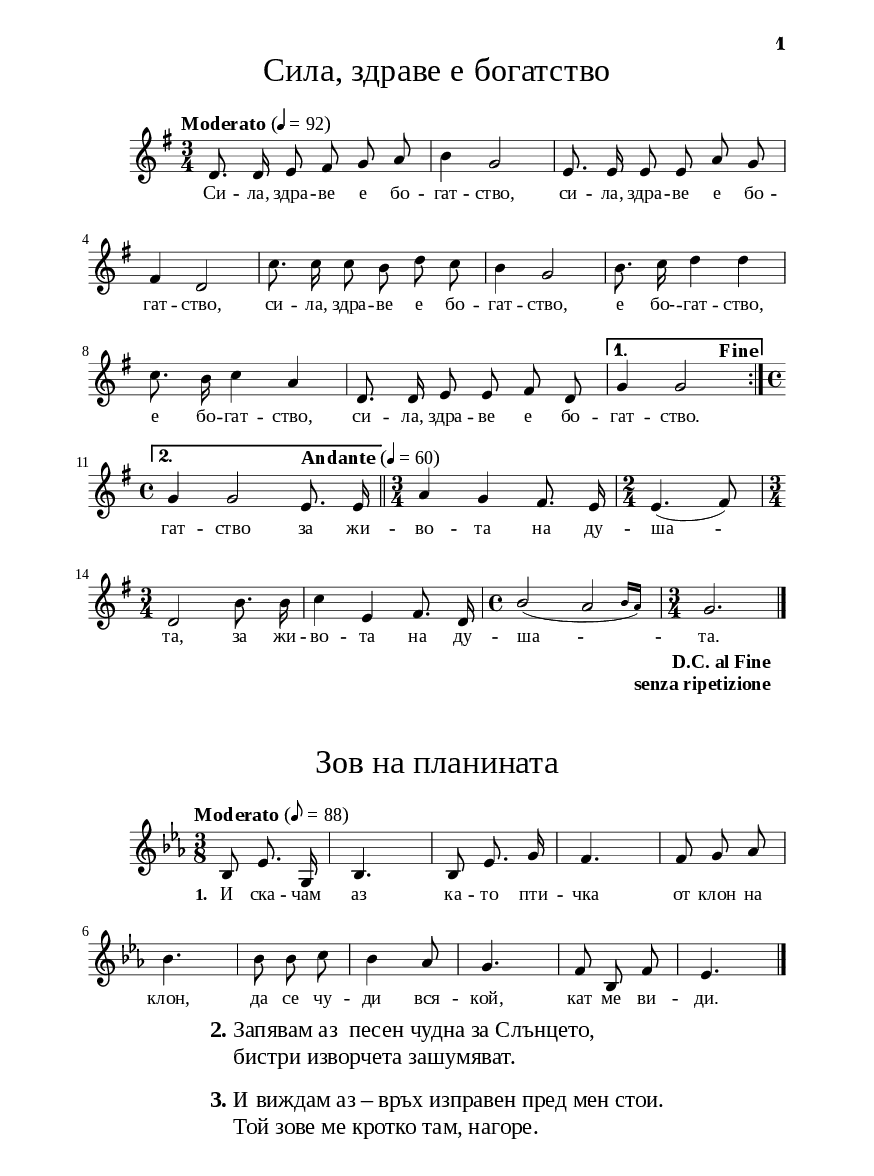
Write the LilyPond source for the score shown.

\version "2.24.4"

% include paper part and global functions
\include "include/globals.ily"

\bookpart {
  \label #'ref112_1
  \tocItem \markup "Сила, здраве е богатство"

  \include "include/bookpart-paper.ily"
  \score {
    \include "include/score-layout.ily"


    \new Voice \relative c' {
      \clef treble
      \key g \major
      \time 3/4
      \tempoFunc "Moderato" 4 "92"
      \autoBeamOff

      \repeat volta 2 {
        d8. d16 e8 fis8 g8 a8 | b4 g2 | e8. e16 e8 e8 a8 g8 | \break



        fis4 d2 |  c'8. c16 c8 b8 d8 c8 | b4 g2 | b8. c16 d4 d4 | \break

        c8. b16 c4 a4 |    d,8. d16 e8 e8 fis8 d8
      } \alternative {
        {
          | g4 \override Score.MetronomeMark.outside-staff-priority = #99
          \override Score.MetronomeMark.X-extent=#'(5.5 . 0)
          \tempo "         Fine" g2 | \break
        }
        {
          \time 4/4 g4 g2

          \override Score.MetronomeMark.outside-staff-priority = #99
          \override Score.MetronomeMark.X-extent=#'(0 . 10)
          \tempoFunc "Andante" 4 "60"

          e8. e16
        }
      }

      \bar "||" \time 3/4  a4 g4 fis8. e16


      \time 2/4  e4. ( fis8 ) \break

      | \time 3/4  d2 b'8. b16 | c4 e,4 fis8. d16 | \time 4/4 \stemUp b'2 ( \afterGrace a2 { b16[ a] )} |
      \time 3/4  |
      g2. \bar "|."


    }



    \addlyrics {
      Си -- ла,
      здра -- ве е бо -- гат -- ство, си -- ла, здра --
      ве е бо -- гат -- ство, си -- ла, здра -- ве е
      бо -- гат -- ство, е "бо-" -- гат -- ство, е бо --
      гат -- ство, си -- ла, здра -- ве е бо -- гат --
      ство. гат -- ство за жи -- во -- та на ду -- ша
      -- та, за жи -- во -- та на ду -- ша -- та.
    }

    \header {
      title = \titleFunc #'ref_desc_12 "Сила, здраве е богатство" "Sila, zdrave e bogatstvo"
    }

    \midi{}

  } % score

  \markup \dc-two "D.C. al Fine" "senza ripetizione"

  \markup \vspace #2

  \label #'ref112_2
  \tocItem \markup "Зов на планината"

  \score {
    \include "include/score-layout.ily"


    \new Voice \relative c' {

      \clef treble
      \key es \major
      \time 3/8
      \tempoFunc "Moderato" 8 "88"
      \autoBeamOff
      bes8
      es8.  g,16 |
      bes4. |  bes8  es8. g16 |
      f4.|  f8  g8 as8 \break |
      bes4. | bes8  bes8 c8 | bes4
      as8 |  g4. | f8 bes,8 f'8 | es4. \bar "|."
    }

    \addlyrics {
      \set stanza = "1. " И ска -- чам аз ка -- то пти -- чка от клон на клон, да се чу -- ди вся -- кой, кат ме ви -- ди.
    }

    \header {
      title = \titleFunc #'ref_desc_9 "Зов на планината" "Zov na planinata"
    }

    \midi{}

  } % score

  \markup \abs-fontsize #11 \override #`(baseline-skip . ,bgCoupletBaselineSkip){
    \fill-line {
      \column {
        \line {
          \bold "2."
          \column {
            "Запявам аз  песен чудна за Слънцето,"
            "бистри изворчета зашумяват."
          }
        }
        \vspace #1
        \line {
          \bold "3."
          \column {
            "И виждам аз – връх изправен пред мен стои."
            "Той зове ме кротко там, нагоре."
          }
        }
      }
    }
  }

} % bookpart
